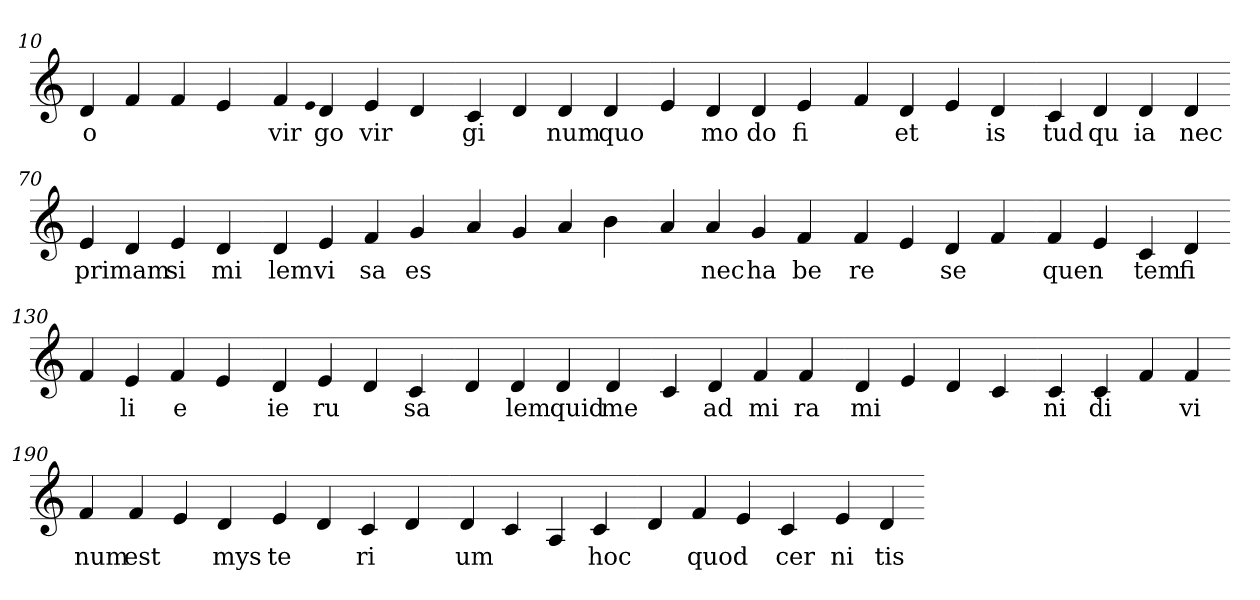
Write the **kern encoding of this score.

**kern	**text
*part1	*part1
*staff1	*staff1
*clefG2	*
=10.	=10.
4d	o
4f	.
4f	.
4e	.
=20.-	=20.-
4f	vir
qqe	.
4d	go
4e	vir
4d	.
=30.-	=30.-
4c	gi
4d	.
4d	num
4d	quo
=40.-	=40.-
4e	.
4d	mo
4d	do
4e	fi
=50.-	=50.-
4f	.
4d	et
4e	.
4d	is
=60.-	=60.-
4c	tud
4d	qu
4d	ia
4d	nec
=70.-	=70.-
4e	pri
4d	mam
4e	si
4d	mi
=80.-	=80.-
4d	lem
4e	vi
4f	sa
4g	es
=90.-	=90.-
4a	.
4g	.
4a	.
4b	.
=100.-	=100.-
4a	.
4a	nec
4g	ha
4f	be
=110.-	=110.-
4f	re
4e	.
4d	se
4f	.
=120.-	=120.-
4f	quen
4e	.
4c	tem
4d	fi
=130.-	=130.-
4f	.
4e	li
4f	e
4e	.
=140.-	=140.-
4d	ie
4e	ru
4d	.
4c	sa
=150.-	=150.-
4d	.
4d	lem
4d	quid
4d	me
=160.-	=160.-
4c	.
4d	ad
4f	mi
4f	ra
=170.-	=170.-
4d	mi
4e	.
4d	.
4c	.
=180.-	=180.-
4c	ni
4c	di
4f	.
4f	vi
=190.-	=190.-
4f	num
4f	est
4e	.
4d	mys
=200.-	=200.-
4e	te
4d	.
4c	ri
4d	.
=210.-	=210.-
4d	um
4c	.
4A	.
4c	hoc
=220.-	=220.-
4d	.
4f	quod
4e	.
4c	cer
=230.-	=230.-
4e	ni
4d	tis
=-	=-
*-	*-
